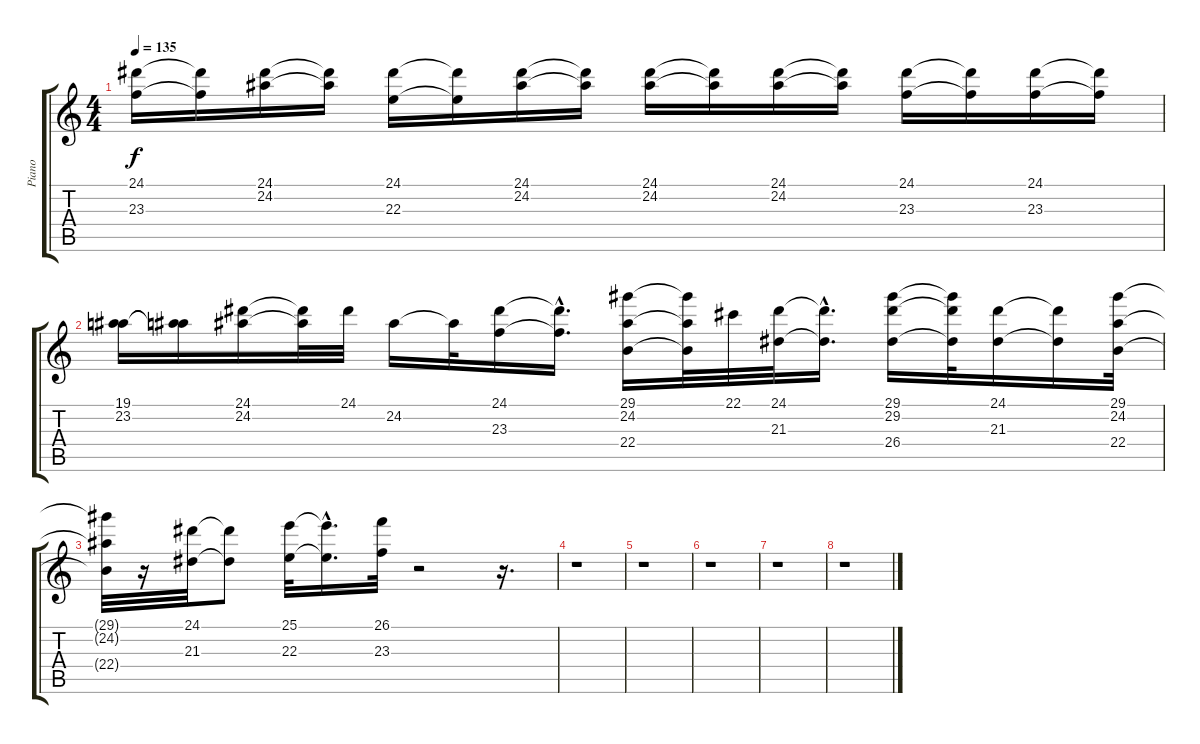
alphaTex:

\track ("Piano" "Piano") {instrument brightacousticpiano}
\staff {score tabs}
\tuning (Eb4 Bb3 Gb3 Db3 Ab2 Eb2) {hide}
\ts (4 4)
\tempo 135
\clef g2
\ks c
(24.1 23.3).16{dy f} (24.1{t} 23.3{t}).16 (24.1 24.2).16 (24.1{t} 24.2{t}).16 (24.1 22.3).16 (24.1{t} 22.3{t}).16 (24.1 24.2).16 (24.1{t} 24.2{t}).16 (24.1 24.2).16 (24.1{t} 24.2{t}).16 (24.1 24.2).16 (24.1{t} 24.2{t}).16 (24.1 23.3).16 (24.1{t} 23.3{t}).16 (24.1 23.3).16 (24.1{t} 23.3{t}).16 |
(19.1 23.2).16 (19.1{t} 23.2{t}).16 (24.1 24.2).16 (24.1{t} 24.2{t}).32 24.1.32 24.2.16 24.2{t}.32 (24.1 23.3).16 (24.1{hac t} 23.3{hac t}).16{d} (29.1 24.2 22.4).16 (29.1{t} 24.2{t} 22.4{t}).32 22.1.32 (24.1 21.3).32 (24.1{hac t} 21.3{hac t}).16{d} (29.1 29.2 26.4).16 (29.1{t} 29.2{t} 26.4{t}).32 (24.1 21.3).16 (24.1{t} 21.3{t}).16 (29.1 24.2 22.4).32 |
(29.1{t} 24.2{t} 22.4{t}).32 r.16 (24.1 21.3).32 (24.1{t} 21.3{t}).8 (25.1 22.3).32 (25.1{hac t} 22.3{hac t}).16{d} (26.1 23.3).32 r.2 r.16{d} |
r.1 |
r.1 |
r.1 |
r.1 |
r.1
